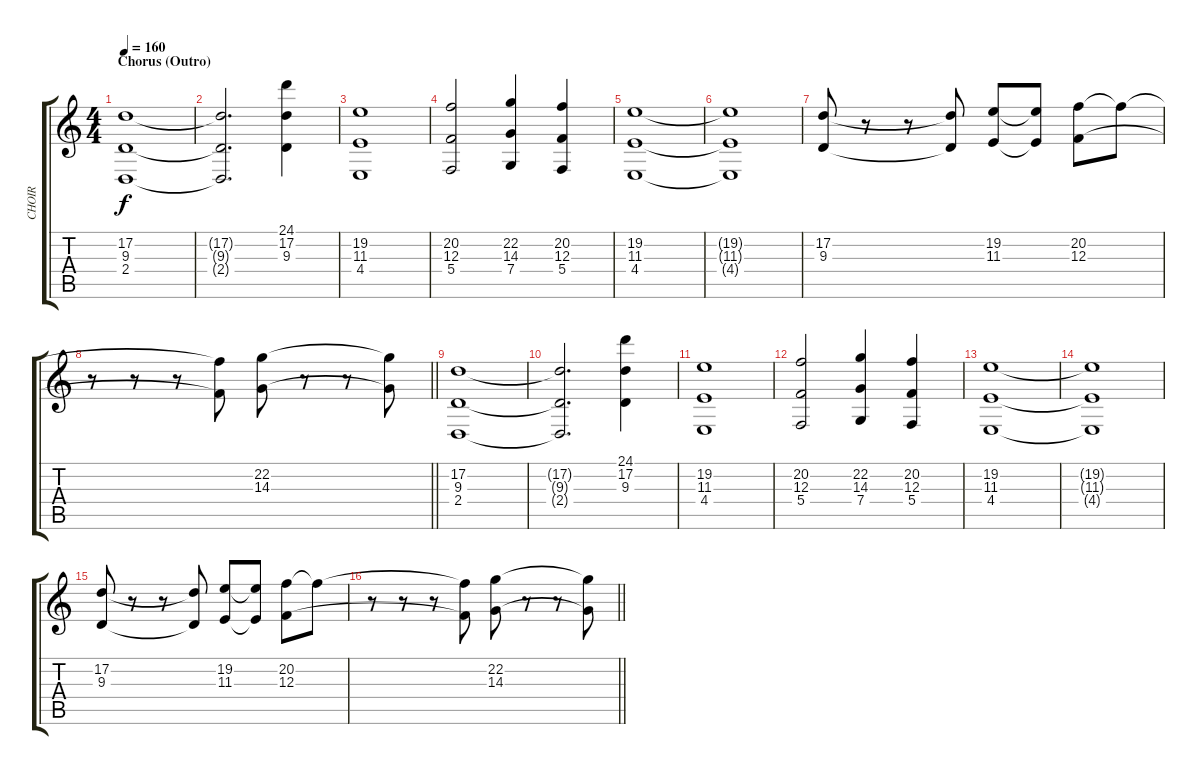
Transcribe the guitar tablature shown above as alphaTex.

\track ("CHOIR" "CHOIR") {instrument choiraahs}
\staff {score tabs}
\tuning (D4 A3 F3 C3 G2 D2) {hide}
\ts (4 4)
\section ("" "Chorus (Outro)")
\tempo 160
\clef g2
\ks c
(17.2 9.3 2.4).1{dy f} |
(17.2{t} 9.3{t} 2.4{t}).2{d} (24.1 17.2 9.3).4 |
(19.2 11.3 4.4).1 |
(20.2 12.3 5.4).2 (22.2 14.3 7.4).4 (20.2 12.3 5.4).4 |
(19.2 11.3 4.4).1 |
(19.2{t} 11.3{t} 4.4{t}).1 |
(17.2 9.3).8 r.8 r.8 (17.2{t} 9.3{t}).8 (19.2 11.3).8 (19.2{t} 11.3{t}).8 (20.2 12.3).8 20.2{t}.8 |
\barLineRight lightlight
r.8 r.8 r.8 (20.2{t} 12.3{t}).8 (22.2 14.3).8 r.8 r.8 (22.2{t} 14.3{t}).8 |
(17.2 9.3 2.4).1 |
(17.2{t} 9.3{t} 2.4{t}).2{d} (24.1 17.2 9.3).4 |
(19.2 11.3 4.4).1 |
(20.2 12.3 5.4).2 (22.2 14.3 7.4).4 (20.2 12.3 5.4).4 |
(19.2 11.3 4.4).1 |
(19.2{t} 11.3{t} 4.4{t}).1 |
(17.2 9.3).8 r.8 r.8 (17.2{t} 9.3{t}).8 (19.2 11.3).8 (19.2{t} 11.3{t}).8 (20.2 12.3).8 20.2{t}.8 |
\barLineRight lightlight
r.8 r.8 r.8 (20.2{t} 12.3{t}).8 (22.2 14.3).8 r.8 r.8 (22.2{t} 14.3{t}).8
